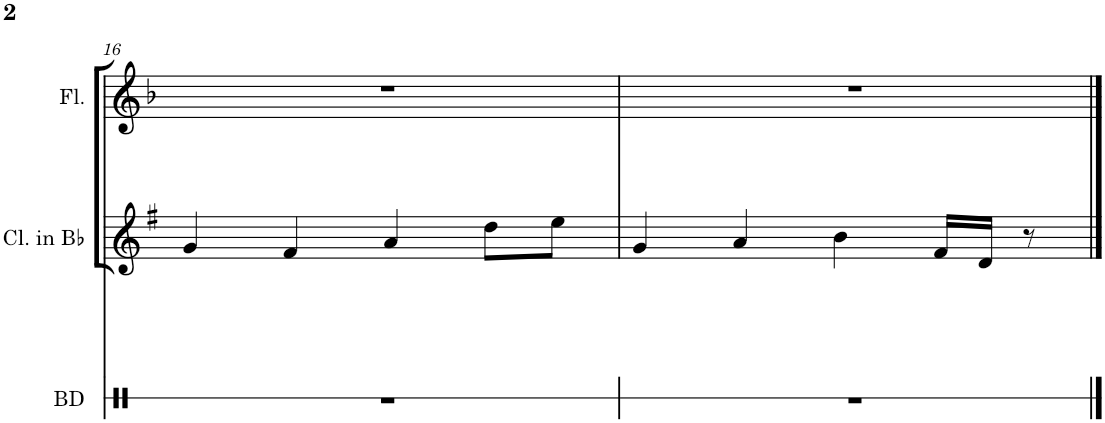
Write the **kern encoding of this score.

**kern	**kern	**kern
*part3	*part2	*part1
*staff3	*staff2	*staff1
*I"Bass Drum	*I"Clarinet in Bb	*I"Flute
*I'BD	*I'Cl. in Bb	*I'Fl.
!!LO:PB:g=z
*clefX	*clefG2	*clefG2
*	*Trd1c2	*
*k[]	*k[f#]	*k[b-]
*M4/4	*M4/4	*M4/4
=16	=16	=16
1r	4g/	1r
.	4f#/	.
.	4a/	.
.	8dd\L	.
.	8ee\J	.
=17	=17	=17
1r	4g/	1r
.	4a/	.
.	4b\	.
.	16f#/LL	.
.	16d/JJ	.
.	8r	.
==	==	==
*-	*-	*-
